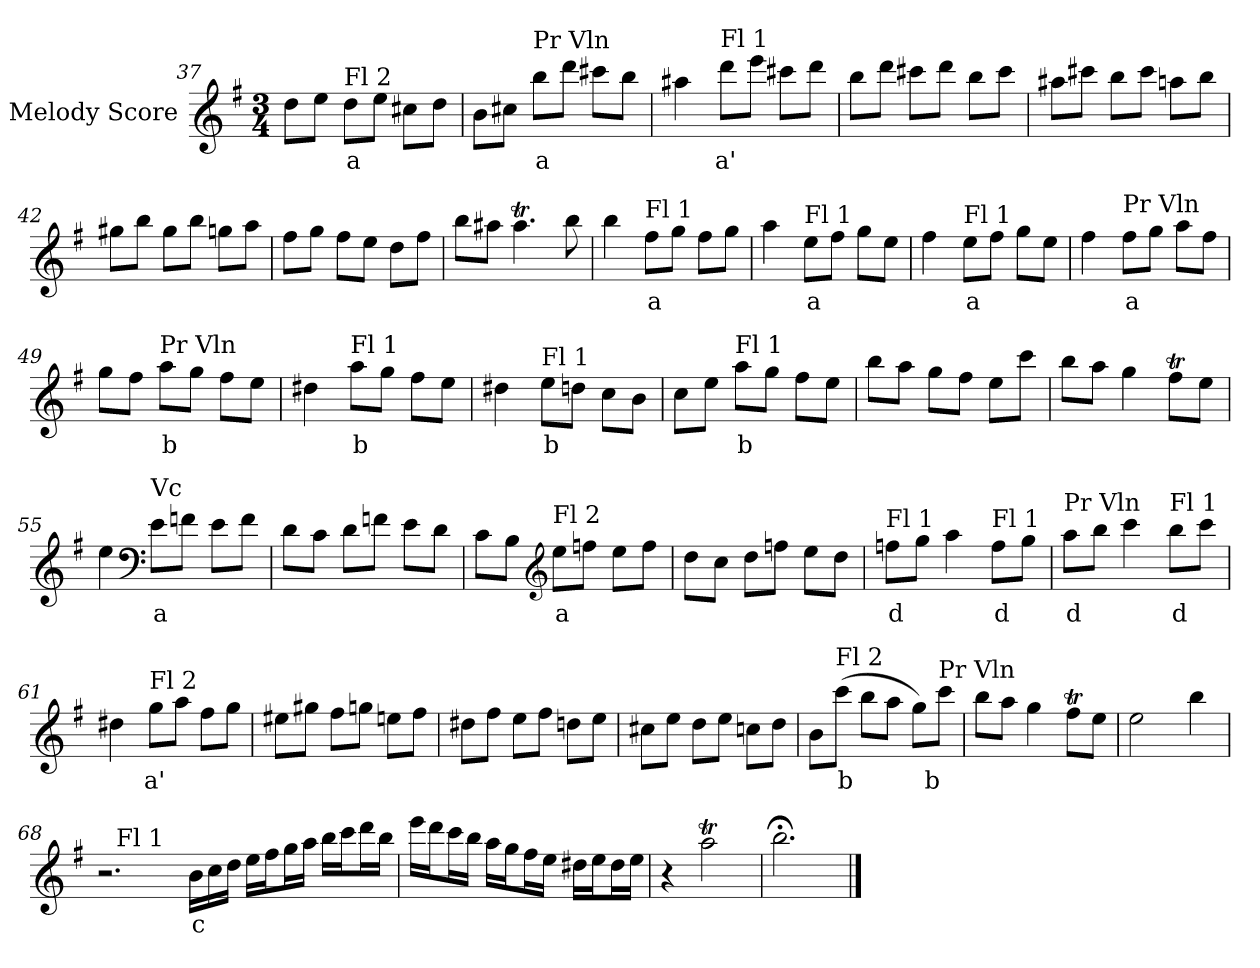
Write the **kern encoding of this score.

**kern	**text
*part1	*part1
*staff1	*staff1
*I"Melody Score	*
*k[f#]	*
*M3/4	*
=37	=37
8dd\L	.
8ee\J	.
!LO:TX:a:t=Fl 2	!
!	!LO:LY:b:color=#FF0000
8dd\L	a
8ee\J	.
8cc#\L	.
8dd\J	.
=38	=38
8b\L	.
8cc#X\J	.
!LO:TX:a:t=Pr Vln	!
!	!LO:LY:b:color=#FF0000
8bb\L	a
8ddd\J	.
8ccc#X\L	.
8bb\J	.
=39	=39
4aa#X\	.
!LO:TX:a:t=Fl 1	!
!	!LO:LY:b:color=#FF0000
8ddd\L	a'
8eee\J	.
8ccc#\L	.
8ddd\J	.
=40	=40
8bb\L	.
8ddd\J	.
8ccc#X\L	.
8ddd\J	.
8bb\L	.
8ccc#\J	.
=41	=41
8aa#X\L	.
8ccc#X\J	.
8bb\L	.
8ccc#\J	.
8aan\L	.
8bb\J	.
=42	=42
8gg#X\L	.
8bb\J	.
8gg#\L	.
8bb\J	.
8ggn\L	.
8aa\J	.
=43	=43
8ff#\L	.
8gg\J	.
8ff#\L	.
8ee\J	.
8dd\L	.
8ff#\J	.
=44	=44
8bb\L	.
8aa#X\J	.
4.aa#t\	.
8bb\	.
=45	=45
4bb\	.
!LO:TX:a:t=Fl 1	!
!	!LO:LY:b:color=#FF0000
8ff#\L	a
8gg\J	.
8ff#\L	.
8gg\J	.
=46	=46
4aa\	.
!LO:TX:a:t=Fl 1	!
!	!LO:LY:b:color=#FF0000
8ee\L	a
8ff#\J	.
8gg\L	.
8ee\J	.
=47	=47
4ff#\	.
!LO:TX:a:t=Fl 1	!
!	!LO:LY:b:color=#FF0000
8ee\L	a
8ff#\J	.
8gg\L	.
8ee\J	.
=48	=48
4ff#\	.
!LO:TX:a:t=Pr Vln	!
!	!LO:LY:b:color=#FF0000
8ff#\L	a
8gg\J	.
8aa\L	.
8ff#\J	.
=49	=49
8gg\L	.
8ff#\J	.
!LO:TX:a:t=Pr Vln	!
!	!LO:LY:b:color=#FF0000
8aa\L	b
8gg\J	.
8ff#\L	.
8ee\J	.
=50	=50
4dd#X\	.
!LO:TX:a:t=Fl 1	!
!	!LO:LY:b:color=#FF0000
8aa\L	b
8gg\J	.
8ff#\L	.
8ee\J	.
=51	=51
4dd#X\	.
!LO:TX:a:t=Fl 1	!
!	!LO:LY:b:color=#FF0000
8ee\L	b
8ddn\J	.
8cc\L	.
8b\J	.
=52	=52
8cc\L	.
8ee\J	.
!LO:TX:a:t=Fl 1	!
!	!LO:LY:b:color=#FF0000
8aa\L	b
8gg\J	.
8ff#\L	.
8ee\J	.
=53	=53
8bb\L	.
8aa\J	.
8gg\L	.
8ff#\J	.
8ee\L	.
8ccc\J	.
=54	=54
8bb\L	.
8aa\J	.
4gg\	.
8ff#t\L	.
8ee\J	.
=55	=55
4ee\	.
*clefF4	*
!LO:TX:a:t=Vc	!
!	!LO:LY:b:color=#FF0000
8e\L	a
8fn\J	.
8e\L	.
8f\J	.
=56	=56
8d\L	.
8c\J	.
8d\L	.
8fn\J	.
8e\L	.
8d\J	.
=57	=57
8c\L	.
8B\J	.
*clefG2	*
!LO:TX:a:t=Fl 2	!
!	!LO:LY:b:color=#FF0000
8ee\L	a
8ffn\J	.
8ee\L	.
8ff\J	.
=58	=58
8dd\L	.
8cc\J	.
8dd\L	.
8ffn\J	.
8ee\L	.
8dd\J	.
=59	=59
!LO:TX:a:t=Fl 1	!
!	!LO:LY:b:color=#FF0000
8ffn\L	d
8gg\J	.
4aa\	.
!LO:TX:a:t=Fl 1	!
!	!LO:LY:b:color=#FF0000
8ff\L	d
8gg\J	.
=60	=60
!LO:TX:a:t=Pr Vln	!
!	!LO:LY:b:color=#FF0000
8aa\L	d
8bb\J	.
4ccc\	.
!LO:TX:a:t=Fl 1	!
!	!LO:LY:b:color=#FF0000
8bb\L	d
8ccc\J	.
=61	=61
4dd#X\	.
!LO:TX:a:t=Fl 2	!
!	!LO:LY:b:color=#FF0000
8gg\L	a'
8aa\J	.
8ff#\L	.
8gg\J	.
=62	=62
8ee#X\L	.
8gg#X\J	.
8ff#\L	.
8ggn\J	.
8een\L	.
8ff#\J	.
=63	=63
8dd#X\L	.
8ff#\J	.
8ee\L	.
8ff#\J	.
8ddn\L	.
8ee\J	.
=64	=64
8cc#X\L	.
8ee\J	.
8dd\L	.
8ee\J	.
8ccn\L	.
8dd\J	.
=65	=65
8b\L	.
!LO:TX:a:t=Fl 2	!
!	!LO:LY:b:color=#FF0000
(8ccc\J	b
8bb\L	.
8aa\J	.
8gg\L)	.
!LO:TX:a:t=Pr Vln	!
!	!LO:LY:b:color=#FF0000
8ccc\J	b
=66	=66
8bb\L	.
8aa\J	.
4gg\	.
8ff#t\L	.
8ee\J	.
=67	=67
2ee\	.
4bb\	.
=68	=68
*^	*
2.r	16ryy	.
!	!LO:TX:a:t=Fl 1	!
.	1ryy	.
!	!	!LO:LY:b:color=#FF0000
16b\LL	.	c
16cc\	.	.
16dd\JJ	.	.
16ee\LL	.	.
16ff#\J	.	.
16gg\L	4.ryy	.
16aa\JJ	.	.
16bb\LL	.	.
16ccc\J	.	.
16ddd\L	.	.
16bb\JJ	.	.
*v	*v	*
=69	=69
16eee\LL	.
16ddd\J	.
16ccc\L	.
16bb\JJ	.
16aa\LL	.
16gg\J	.
16ff#\L	.
16ee\JJ	.
16dd#X\LL	.
16ee\J	.
16dd#\L	.
16ee\JJ	.
=70	=70
4r	.
2aaT\	.
=71	=71
2.bb;<\	.
==	==
*-	*-
